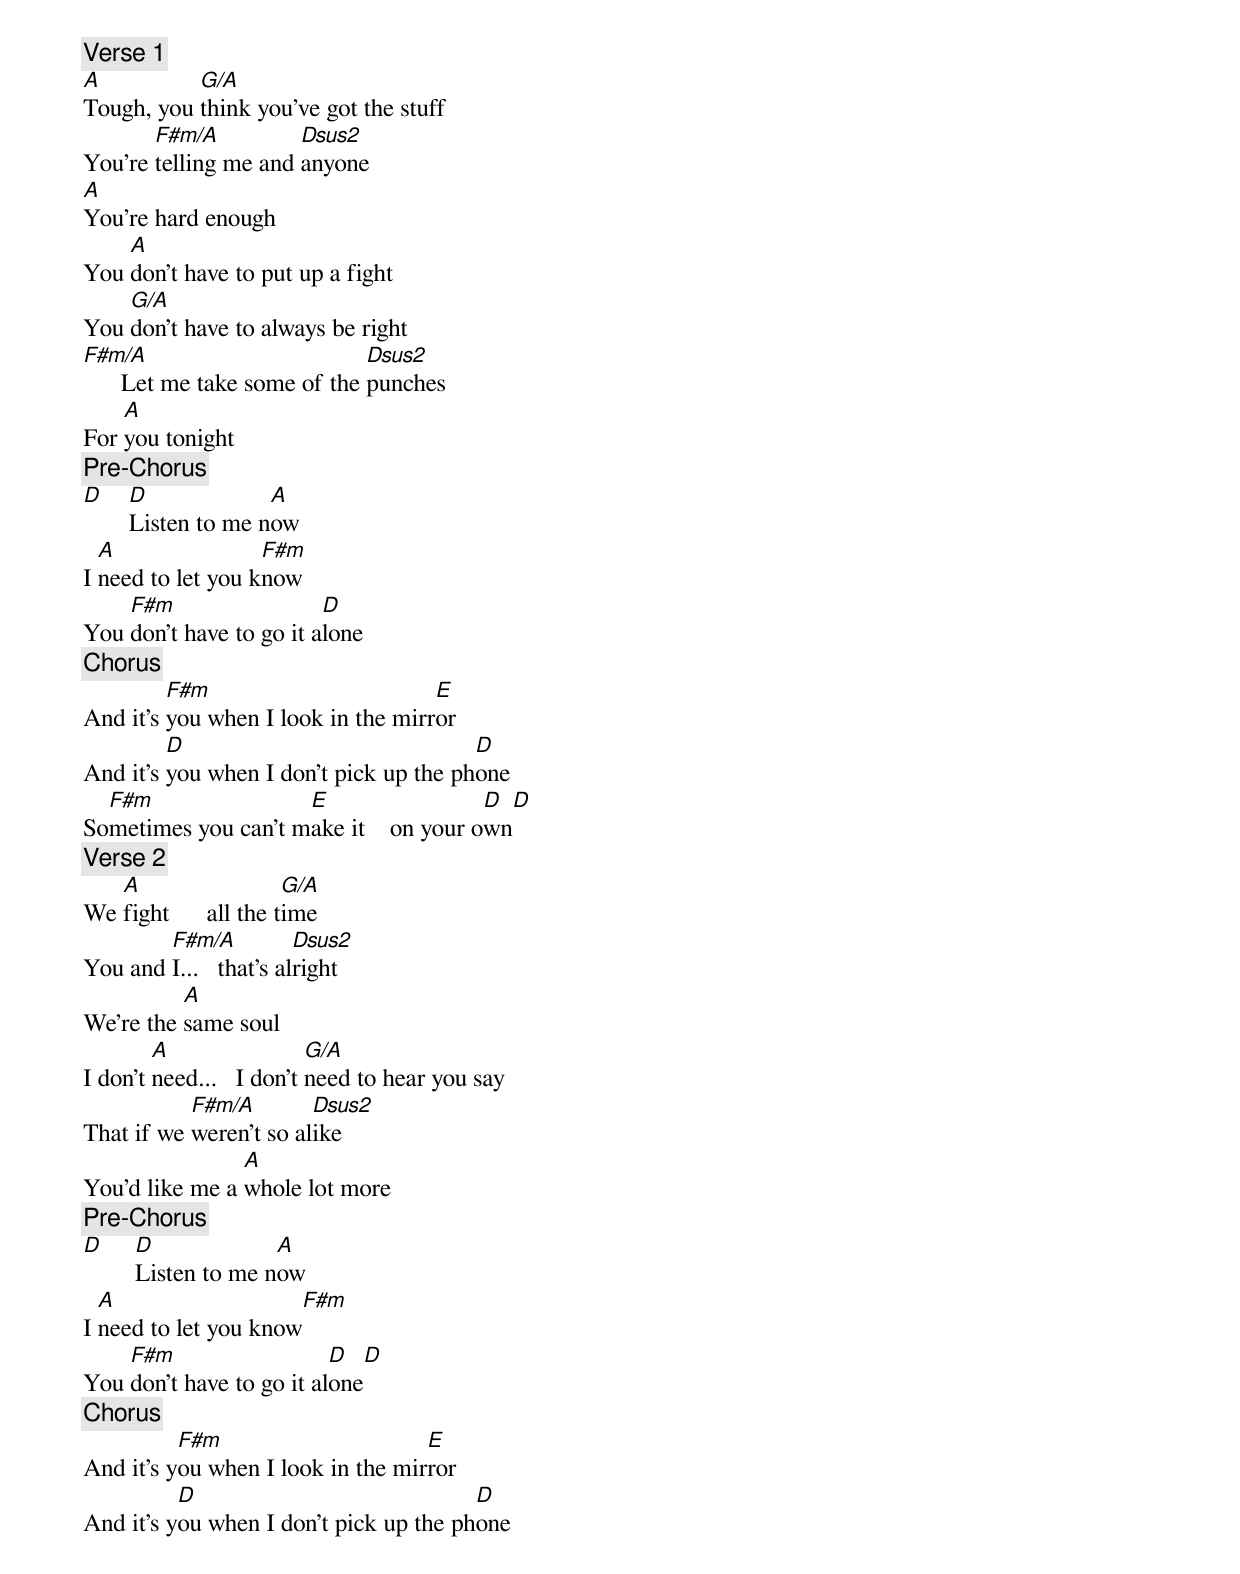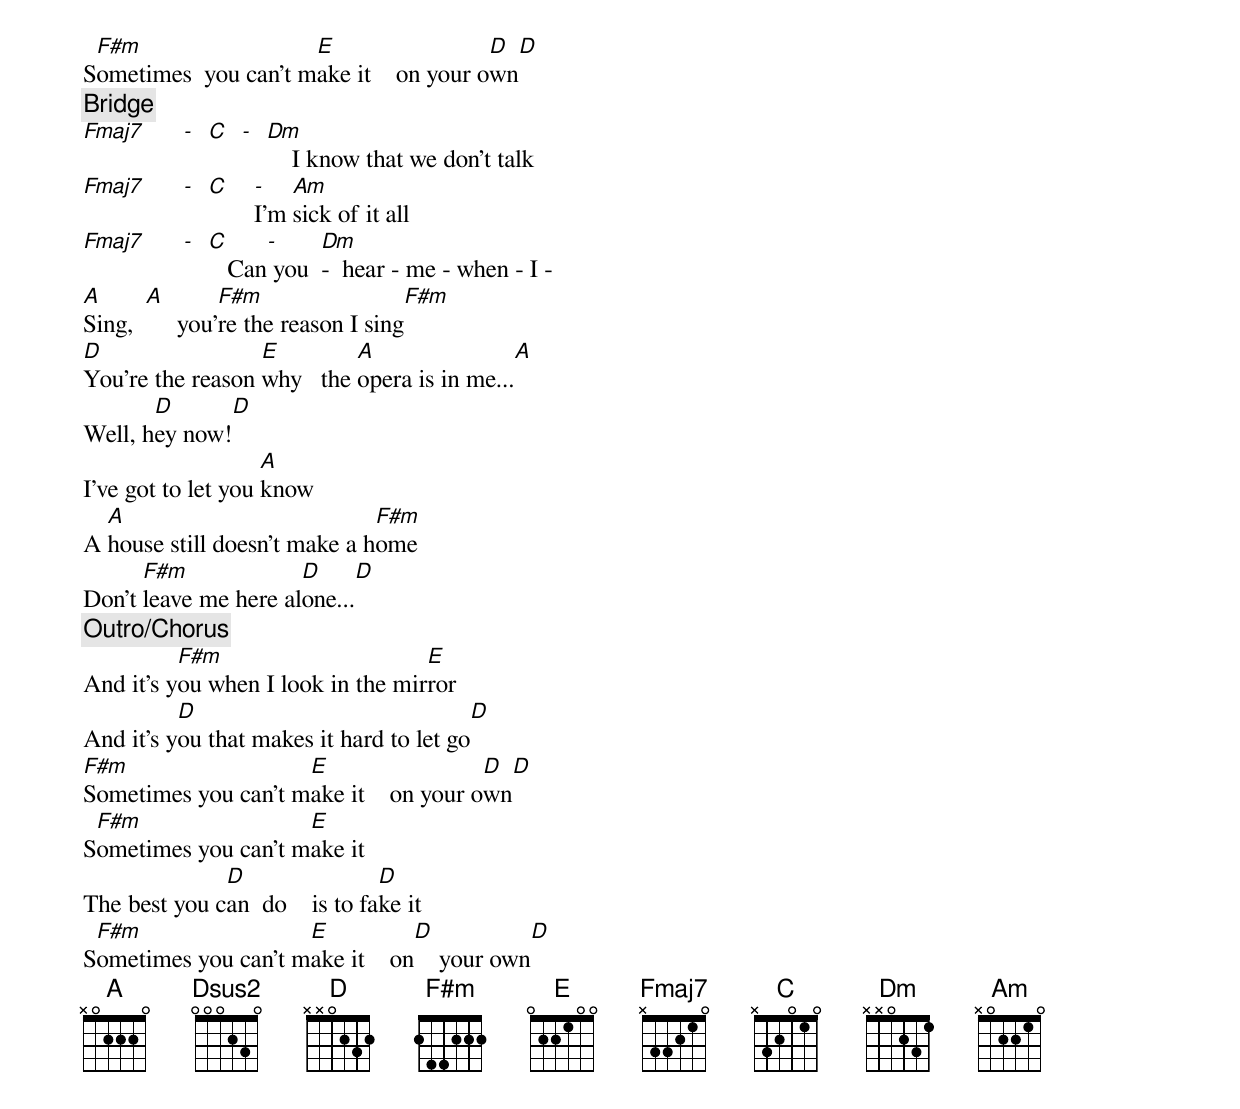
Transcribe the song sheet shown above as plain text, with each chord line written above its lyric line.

[Verse 1]
A          G/A
Tough, you think you've got the stuff
       F#m/A          Dsus2
You're telling me and anyone
A
You're hard enough
    A
You don't have to put up a fight
    G/A
You don't have to always be right
F#m/A                         Dsus2
      Let me take some of the punches
    A
For you tonight
[Pre-Chorus]
D   D             A
    Listen to me now
  A                F#m
I need to let you know
    F#m                  D
You don't have to go it alone
[Chorus]
         F#m                        E
And it's you when I look in the mirror
         D                              D
And it's you when I don't pick up the phone
  F#m                E                  D     D
Sometimes you can't make it    on your own
[Verse 2]
   A                   G/A
We fight      all the time
        F#m/A           Dsus2
You and I...   that's alright
          A
We're the same soul
        A                 G/A
I don't need...   I don't need to hear you say
           F#m/A        Dsus2
That if we weren't so alike
                A
You'd like me a whole lot more
[Pre-Chorus]
D    D             A
     Listen to me now
  A                   F#m
I need to let you know
    F#m                   D    D
You don't have to go it alone
[Chorus]
          F#m                      E
And it's you when I look in the mirror
          D                             D
And it's you when I don't pick up the phone
 F#m                  E                  D     D
Sometimes  you can't make it    on your own
[Bridge]
Fmaj7 - C - Dm
                I know that we don't talk
Fmaj7 - C   -   Am
            I'm sick of it all
Fmaj7 - C     -     Dm
           Can you  -  hear - me - when - I -
A      A        F#m                 F#m
Sing,       you're the reason I sing
D                 E         A                A
You're the reason why   the opera is in me...
       D       D
Well, hey now!
                    A
I've got to let you know
  A                           F#m
A house still doesn't make a home
      F#m             D     D
Don't leave me here alone...
[Outro/Chorus]
          F#m                      E
And it's you when I look in the mirror
          D                              D
And it's you that makes it hard to let go
F#m                  E                  D      D
Sometimes you can't make it    on your own
 F#m                 E
Sometimes you can't make it
              D                 D
The best you can  do    is to fake it
 F#m                 E           D            D
Sometimes you can't make it    on    your own
